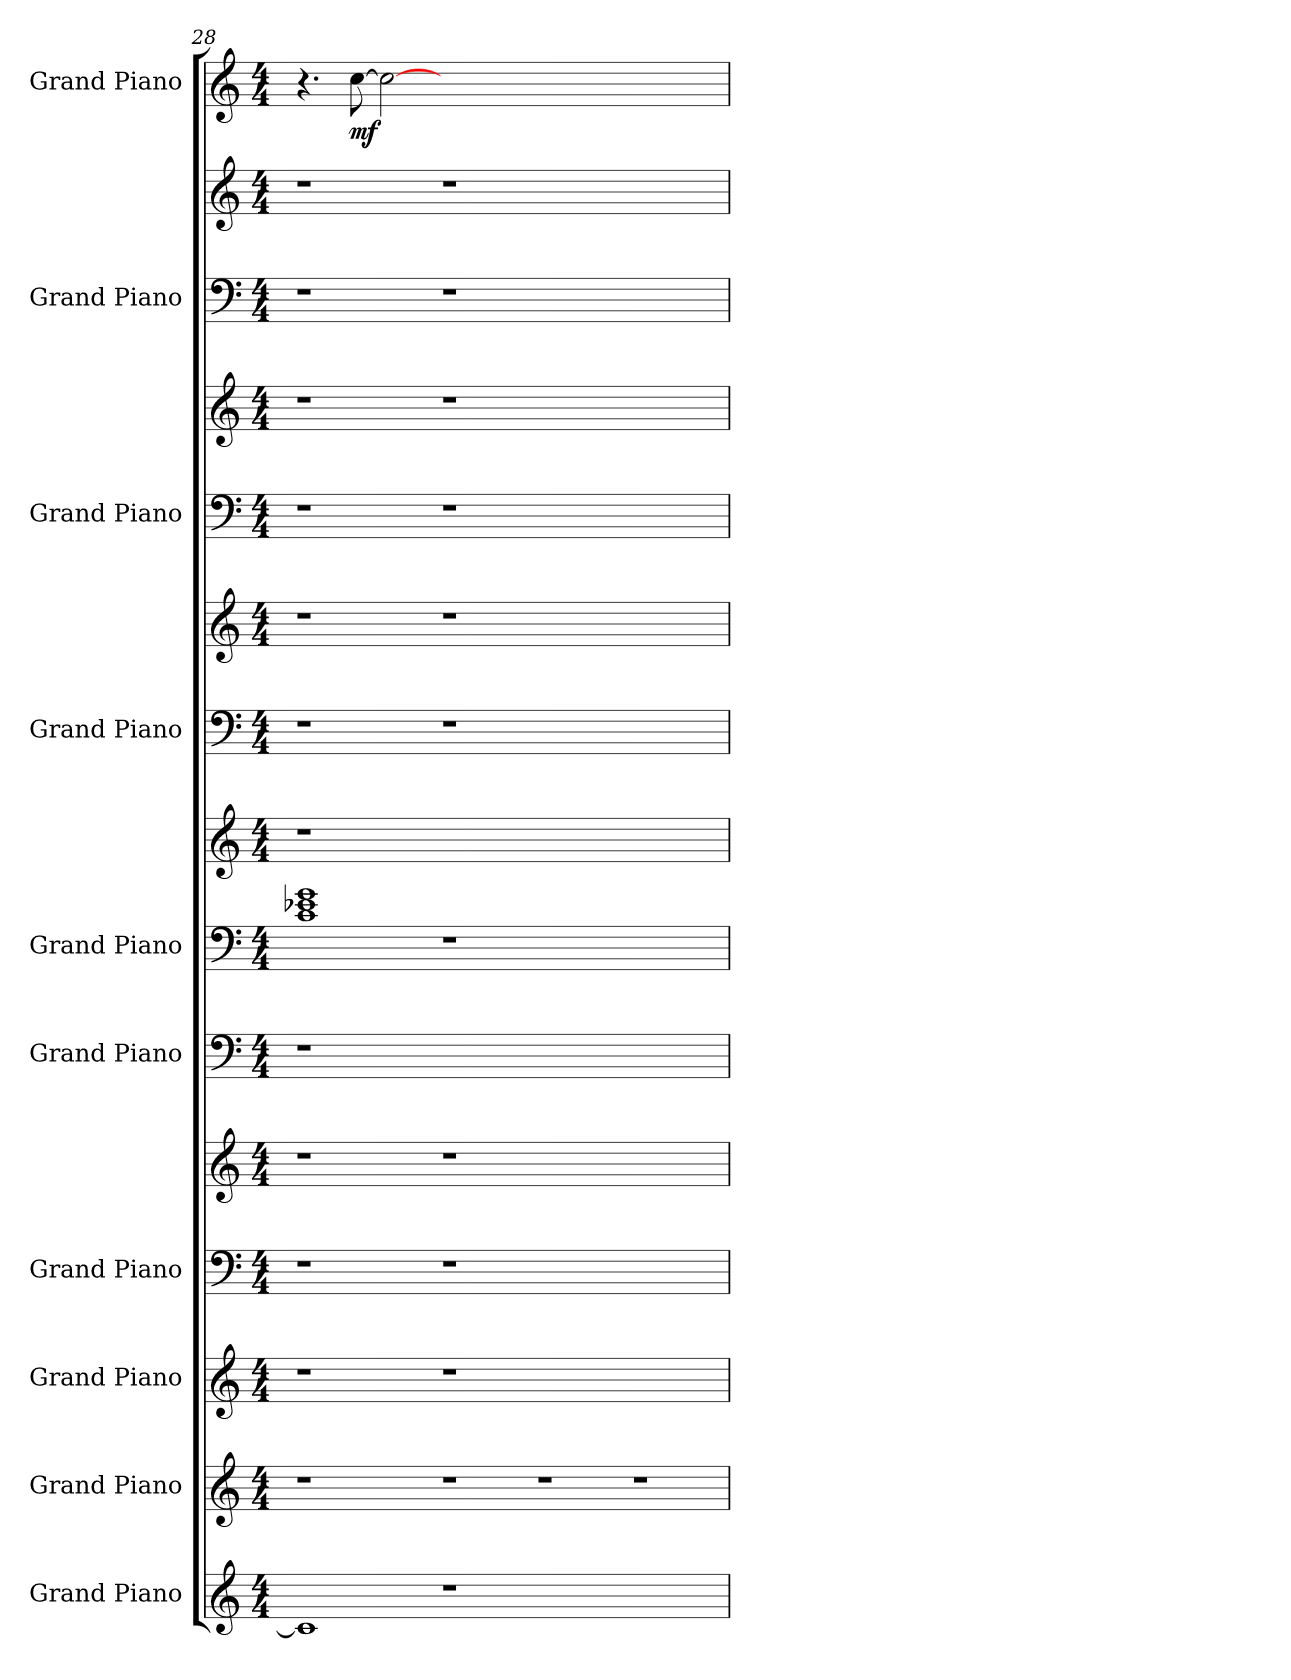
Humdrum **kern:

**kern	**kern	**kern	**kern	**kern	**kern	**kern	**kern	**kern	**kern	**kern	**kern	**kern	**kern	**kern	**dynam
*part10	*part9	*part8	*part7	*part7	*part6	*part5	*part5	*part4	*part4	*part3	*part3	*part2	*part2	*part1	*part1
*staff15	*staff14	*staff13	*staff12	*staff11	*staff10	*staff9	*staff8	*staff7	*staff6	*staff5	*staff4	*staff3	*staff2	*staff1	*staff1
*I"Grand Piano	*I"Grand Piano	*I"Grand Piano	*I"Grand Piano	*	*I"Grand Piano	*I"Grand Piano	*	*I"Grand Piano	*	*I"Grand Piano	*	*I"Grand Piano	*	*I"Grand Piano	*
*clefG2	*clefG2	*clefG2	*clefF4	*clefG2	*clefF4	*clefF4	*clefG2	*clefF4	*clefG2	*clefF4	*clefG2	*clefF4	*clefG2	*clefG2	*
*k[]	*k[]	*k[]	*k[]	*k[]	*k[]	*k[]	*k[]	*k[]	*k[]	*k[]	*k[]	*k[]	*k[]	*k[]	*
*C:	*C:	*C:	*C:	*C:	*C:	*C:	*C:	*C:	*C:	*C:	*C:	*C:	*C:	*C:	*
*M4/4	*M4/4	*M4/4	*M4/4	*M4/4	*M4/4	*M4/4	*M4/4	*M4/4	*M4/4	*M4/4	*M4/4	*M4/4	*M4/4	*M4/4	*
=28	=28	=28	=28	=28	=28	=28	=28	=28	=28	=28	=28	=28	=28	=28	=28
1c]	1r	1r	1r	1r	1r	1c 1e-X 1g	1r	1r	1r	1r	1r	1r	1r	4.r	.
!	!	!	!	!	!	!	!	!	!	!	!	!	!	!	!LO:DY:b
.	.	.	.	.	.	.	.	.	.	.	.	.	.	[8cc	mf
.	.	.	.	.	.	.	.	.	.	.	.	.	.	2cc_	.
1r	1r	1r	1r	1r	0.ryy	1r	0.ryy	1r	1r	1r	1r	1r	1r	0.ryy	.
0ryy	1r	0ryy	0ryy	0ryy	.	0ryy	.	0ryy	0ryy	0ryy	0ryy	0ryy	0ryy	.	.
.	1r	.	.	.	.	.	.	.	.	.	.	.	.	.	.
=	=	=	=	=	=	=	=	=	=	=	=	=	=	=	=
*-	*-	*-	*-	*-	*-	*-	*-	*-	*-	*-	*-	*-	*-	*-	*-
